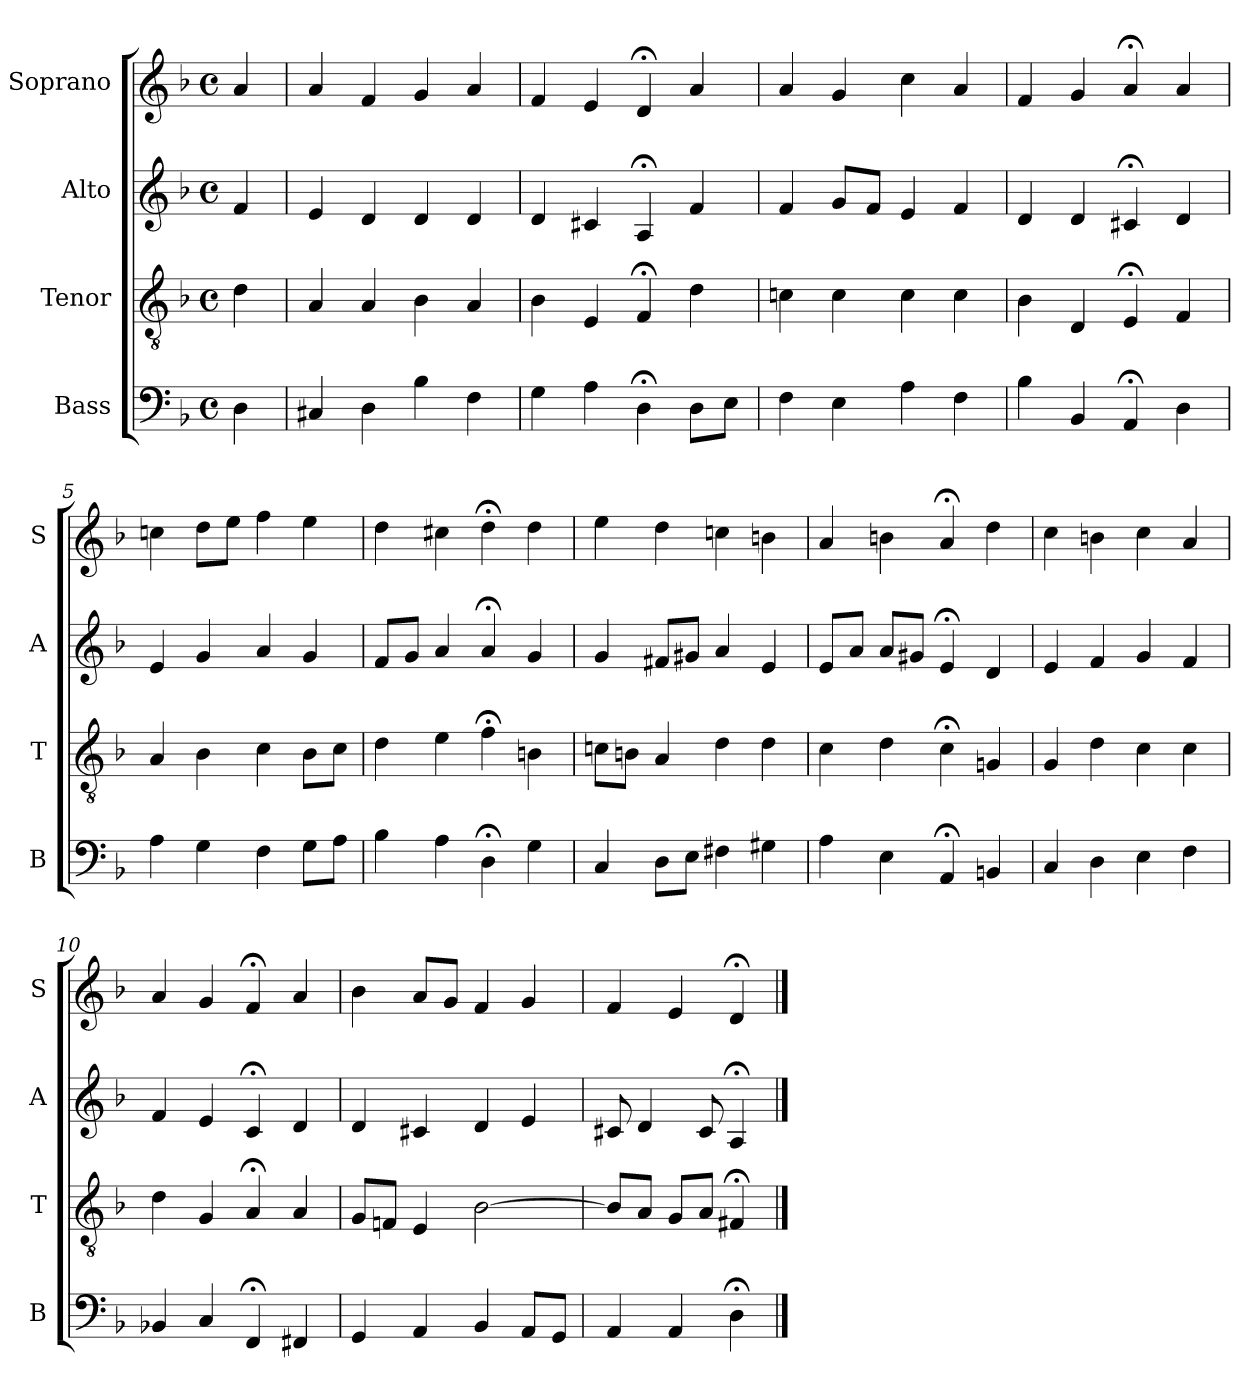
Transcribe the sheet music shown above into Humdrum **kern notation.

**kern	**kern	**kern	**kern
*part4	*part3	*part2	*part1
*staff4	*staff3	*staff2	*staff1
*I"Bass	*I"Tenor	*I"Alto	*I"Soprano
*I'B	*I'T	*I'A	*I'S
*clefF4	*clefGv2	*clefG2	*clefG2
*k[b-]	*k[b-]	*k[b-]	*k[b-]
*d:	*d:	*d:	*d:
*M4/4	*M4/4	*M4/4	*M4/4
*met(c)	*met(c)	*met(c)	*met(c)
*MM100	*MM100	*MM100	*MM100
=	=	=	=
4D	4d	4f	4a
=1	=1	=1	=1
4C#X	4Ai	4e	4a
4Di	4Ai	4d	4f
4B-i	4B-i	4d	4g
4F	4A	4d	4a
=2	=2	=2	=2
4G	4B-	4d	4f
4A	4E	4c#X	4e
4D;<	4F;<	4A;<	4d;<
8DL	4d	4f	4a
8EJ	.	.	.
=3	=3	=3	=3
4F	4cn	4f	4a
4E	4c	8gL	4g
.	.	8fJ	.
4A	4c	4e	4cc
4F	4c	4f	4a
=4	=4	=4	=4
4B-	4B-	4d	4f
4BB-	4D	4d	4g
4AA;<	4E;<	4c#X;<	4a;<
4Di	4Fi	4d	4a
=5	=5	=5	=5
4Ai	4Ai	4e	4ccn
4G	4B-	4g	8ddL
.	.	.	8eeJ
4F	4c	4a	4ff
8GL	8B-L	4g	4ee
8AJ	8cJ	.	.
=6	=6	=6	=6
4B-	4d	8fL	4dd
.	.	8gJ	.
4A	4e	4a	4cc#X
4D;<	4f;<	4a;<	4dd;<
4G	4Bn	4g	4dd
=7	=7	=7	=7
4C	8cnL	4g	4ee
.	8BnJ	.	.
8DL	4A	8f#XL	4dd
8EJ	.	8g#XJ	.
4F#X	4d	4a	4ccn
4G#X	4d	4e	4bn
=8	=8	=8	=8
4A	4c	8eL	4a
.	.	8aJ	.
4E	4d	8aL	4bn
.	.	8g#XJ	.
4AA;<	4c;<	4e;<	4a;<
4BBn	4Gn	4d	4dd
=9	=9	=9	=9
4C	4G	4e	4cc
4D	4d	4f	4bn
4E	4c	4g	4cc
4F	4c	4f	4a
=10	=10	=10	=10
4BB-X	4d	4f	4a
4C	4G	4e	4g
4FF;<	4A;<	4c;<	4f;<
4FF#X	4A	4d	4a
=11	=11	=11	=11
4GG	8GL	4d	4b-
.	8FnJ	.	.
4AA	4E	4c#X	8aL
.	.	.	8gJ
4BB-	[2B-	4d	4f
8AAL	.	4e	4g
8GGJ	.	.	.
=12	=12	=12	=12
4AA	8B-L]	8c#X	4f
.	8AJ	4d	.
4AA	8GL	.	4e
.	8AJ	8c#	.
4D;<	4F#X;<	4A;<	4d;<
==	==	==	==
*-	*-	*-	*-
